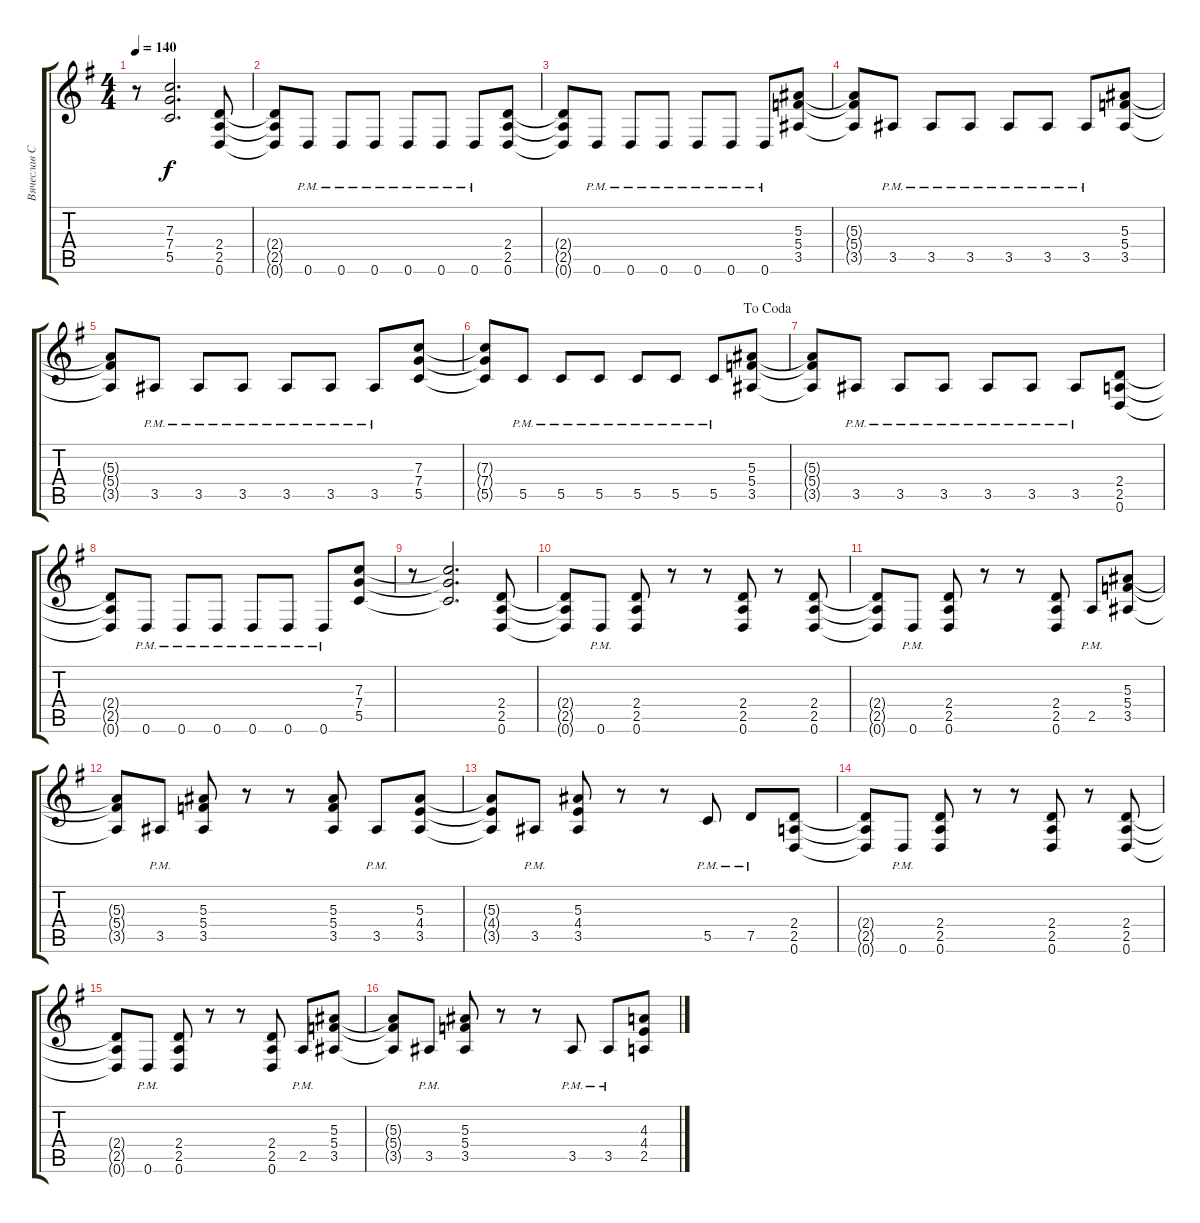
\track ("Вячеслав Селин" "Вячеслав С") {instrument distortionguitar}
\staff {score tabs}
\tuning (D4 A3 F3 C3 G2 D2) {hide}
\ts (4 4)
\tempo 140
\clef g2
\ks g
r.8{dy f} (7.3{t} 7.4{t} 5.5{t}).2{d} (2.4 2.5 0.6).8 |
(2.4{t} 2.5{t} 0.6{t}).8 0.6{pm}.8 0.6{pm}.8 0.6{pm}.8 0.6{pm}.8 0.6{pm}.8 0.6{pm}.8 (2.4 2.5 0.6).8 |
(2.4{t} 2.5{t} 0.6{t}).8 0.6{pm}.8 0.6{pm}.8 0.6{pm}.8 0.6{pm}.8 0.6{pm}.8 0.6{pm}.8 (5.3 5.4 3.5).8 |
(5.3{t} 5.4{t} 3.5{t}).8 3.5{pm}.8 3.5{pm}.8 3.5{pm}.8 3.5{pm}.8 3.5{pm}.8 3.5{pm}.8 (5.3 5.4 3.5).8 |
(5.3{t} 5.4{t} 3.5{t}).8 3.5{pm}.8 3.5{pm}.8 3.5{pm}.8 3.5{pm}.8 3.5{pm}.8 3.5{pm}.8 (7.3 7.4 5.5).8 |
\jump dacoda
(7.3{t} 7.4{t} 5.5{t}).8 5.5{pm}.8 5.5{pm}.8 5.5{pm}.8 5.5{pm}.8 5.5{pm}.8 5.5{pm}.8 (5.3 5.4 3.5).8 |
(5.3{t} 5.4{t} 3.5{t}).8 3.5{pm}.8 3.5{pm}.8 3.5{pm}.8 3.5{pm}.8 3.5{pm}.8 3.5{pm}.8 (2.4 2.5 0.6).8 |
(2.4{t} 2.5{t} 0.6{t}).8 0.6{pm}.8 0.6{pm}.8 0.6{pm}.8 0.6{pm}.8 0.6{pm}.8 0.6{pm}.8 (7.3 7.4 5.5).8 |
r.8 (7.3{t} 7.4{t} 5.5{t}).2{d} (2.4 2.5 0.6).8 |
(2.4{t} 2.5{t} 0.6{t}).8 0.6{pm}.8 (2.4 2.5 0.6).8 r.8 r.8 (2.4 2.5 0.6).8 r.8 (2.4 2.5 0.6).8 |
(2.4{t} 2.5{t} 0.6{t}).8 0.6{pm}.8 (2.4 2.5 0.6).8 r.8 r.8 (2.4 2.5 0.6).8 2.5{pm}.8 (5.3 5.4 3.5).8 |
(5.3{t} 5.4{t} 3.5{t}).8 3.5{pm}.8 (5.3 5.4 3.5).8 r.8 r.8 (5.3 5.4 3.5).8 3.5{pm}.8 (5.3 4.4 3.5).8 |
(5.3{t} 4.4{t} 3.5{t}).8 3.5{pm}.8 (5.3 4.4 3.5).8 r.8 r.8 5.5{pm}.8 7.5{pm}.8 (2.4 2.5 0.6).8 |
(2.4{t} 2.5{t} 0.6{t}).8 0.6{pm}.8 (2.4 2.5 0.6).8 r.8 r.8 (2.4 2.5 0.6).8 r.8 (2.4 2.5 0.6).8 |
(2.4{t} 2.5{t} 0.6{t}).8 0.6{pm}.8 (2.4 2.5 0.6).8 r.8 r.8 (2.4 2.5 0.6).8 2.5{pm}.8 (5.3 5.4 3.5).8 |
(5.3{t} 5.4{t} 3.5{t}).8 3.5{pm}.8 (5.3 5.4 3.5).8 r.8 r.8 3.5{pm}.8 3.5{pm}.8 (4.3 4.4 2.5).8
